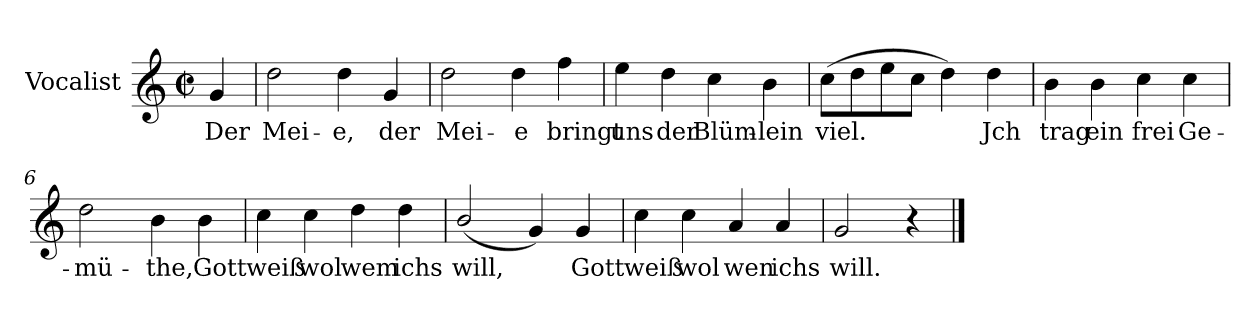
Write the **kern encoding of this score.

**kern	**text
*part1	*part1
*staff1	*staff1
*I"Vocalist	*
*k[]	*
*M4/4	*
*met(c|)	*
=	=
4g	Der
=1	=1
2dd	Mei-
4dd	-e,
4g	der
=2	=2
2dd	Mei-
4dd	-e
4ff	bringt
=3	=3
4ee	uns
4dd	der
4cc	Blüm-
4b	-lein
=4	=4
(8ccL	viel.
8dd	.
8ee	.
8ccJ	.
4dd)	.
4dd	Jch
=5	=5
4b	trag
4b	ein
4cc	frei
4cc	Ge-
=6	=6
2dd	-mü-
4b	-the,
4b	Gott
=7	=7
4cc	weiß
4cc	wol
4dd	wem
4dd	ichs
=8	=8
(2b/	will,
4g)	.
4g	Gott
=9	=9
4cc	weiß
4cc	wol
4a	wen
4a	ichs
=10	=10
2g	will.
4r	.
==	==
*-	*-
